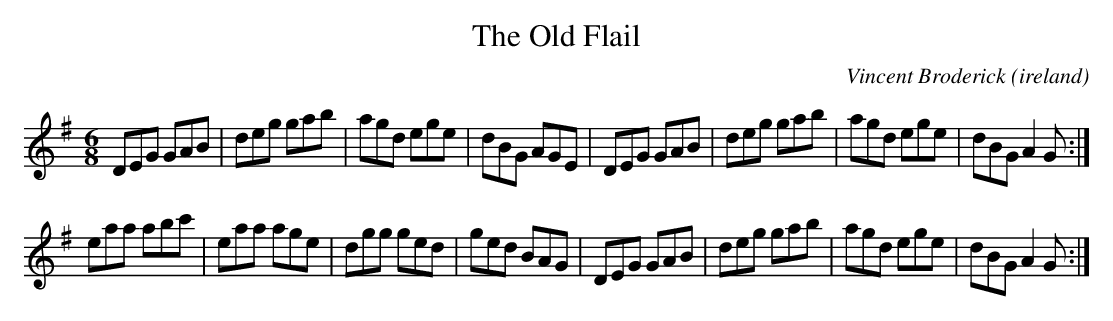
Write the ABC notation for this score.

X:1
T:Old Flail, The
O:ireland
C:Vincent Broderick
M:6/8
K:G
DEG GAB|deg gab|agd ege|dBG AGE|DEG GAB|deg gab|agd ege|dBG A2G:|
eaa abc'|eaa age|dgg ged|ged BAG|DEG GAB|deg gab|agd ege|dBG A2G:|
